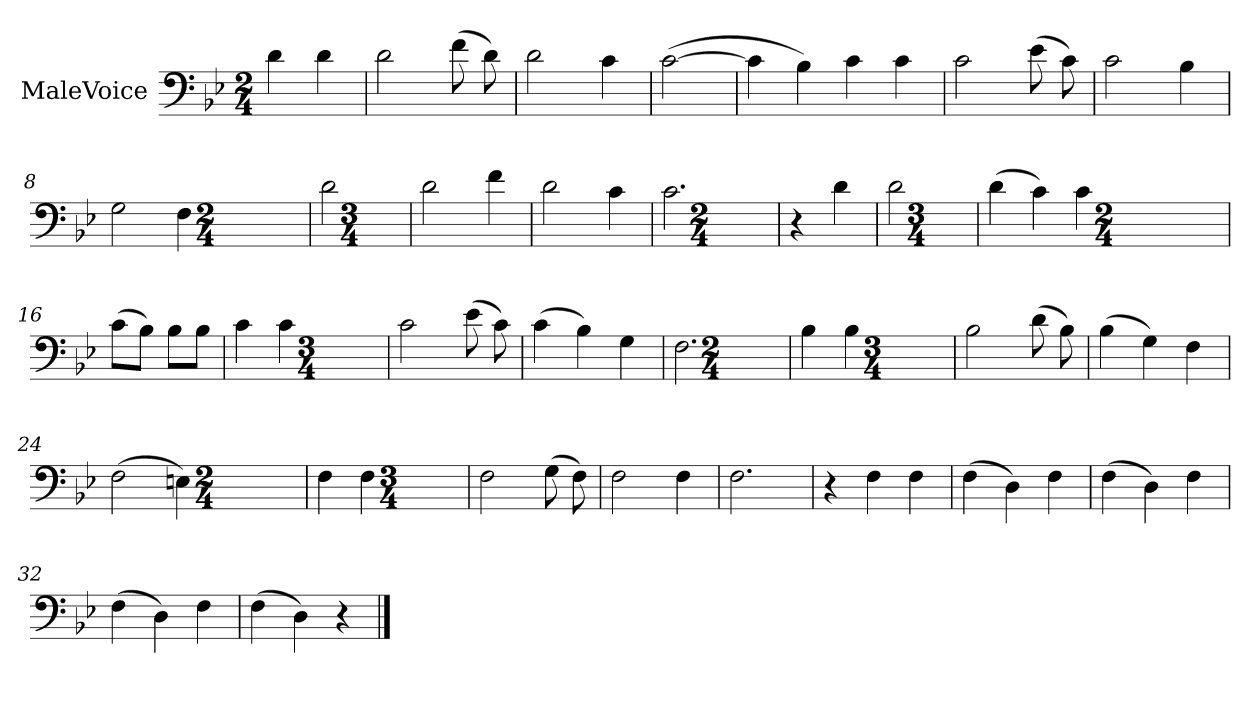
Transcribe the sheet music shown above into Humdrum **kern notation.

**kern
*part1
*staff1
*I"MaleVoice
*clefF4
*k[b-e-]
*M2/4
*MM144
=1
4d
4d
=2
2d
(8f
8d)
=3
2d
4c
=4
([2c
=5
4c]
4B-)
4c
4c
=6
2c
(8e-
8c)
=7
2c
4B-
=8
2G
4F
*M2/4
=9
2d
*M3/4
=10
2d
4f
=11
2d
4c
=12
2.c
*M2/4
=13
4r
4d
=14
2d
*M3/4
=15
(4d
4c)
4c
*M2/4
=16
(8c\L
8B-\J)
8B-\L
8B-\J
=17
4c
4c
*M3/4
=18
2c
(8e-
8c)
=19
(4c
4B-)
4G
=20
2.F
*M2/4
=21
4B-
4B-
*M3/4
=22
2B-
(8d
8B-)
=23
(4B-
4G)
4F
=24
(2F
4En)
*M2/4
=25
4F
4F
*M3/4
=26
2F
(8G
8F)
=27
2F
4F
=28
2.F
=29
4r
4F
4F
=30
(4F
4D)
4F
=31
(4F
4D)
4F
=32
(4F
4D)
4F
=33
(4F
4D)
4r
==
*-
